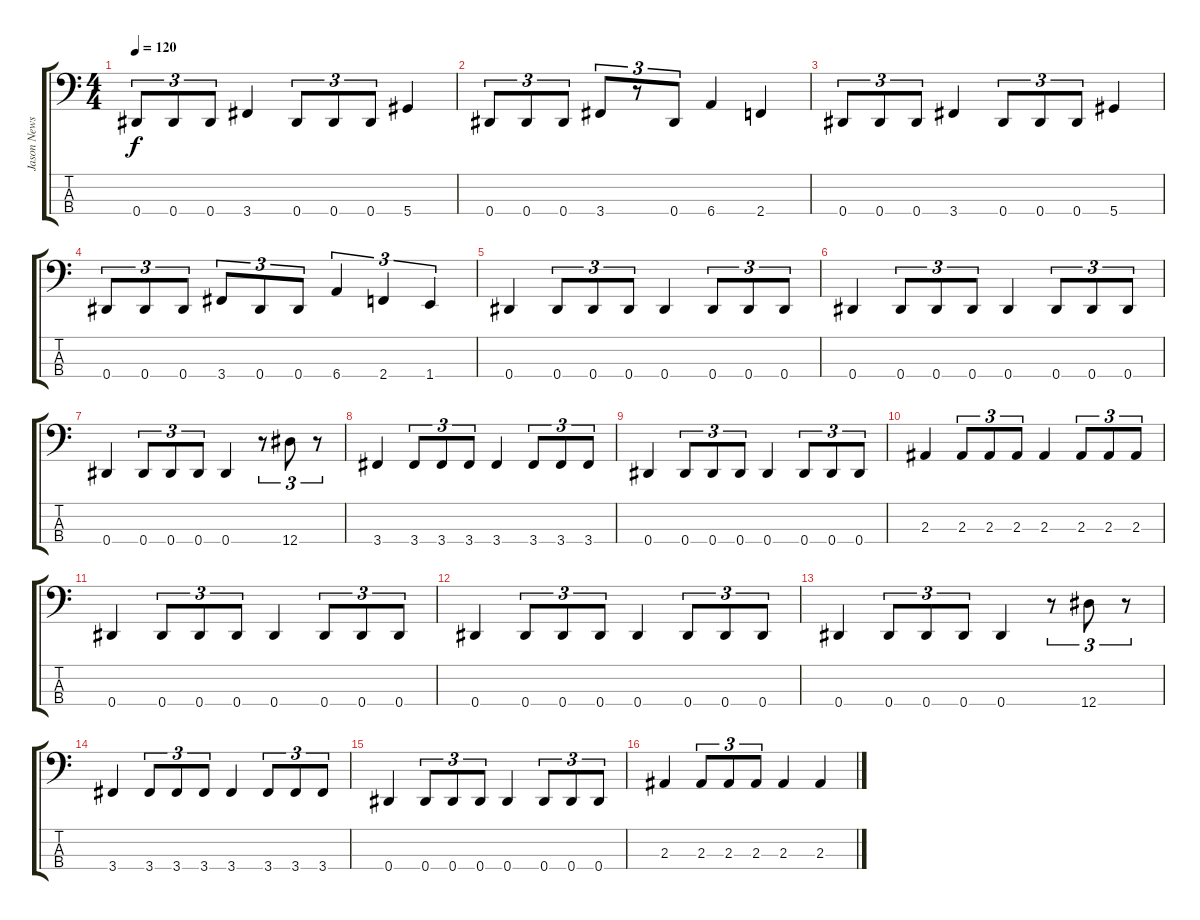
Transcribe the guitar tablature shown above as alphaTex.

\track ("Jason Newsted" "Jason News") {instrument electricbasspick}
\staff {score tabs}
\tuning (Gb2 Db2 Ab1 Eb1) {hide}
\ts (4 4)
\tempo 120
\clef f4
\ks c
0.4.8{tu (3 2) dy f} 0.4.8{tu (3 2)} 0.4.8{tu (3 2)} 3.4.4 0.4.8{tu (3 2)} 0.4.8{tu (3 2)} 0.4.8{tu (3 2)} 5.4.4 |
0.4.8{tu (3 2)} 0.4.8{tu (3 2)} 0.4.8{tu (3 2)} 3.4.8{tu (3 2)} r.8{tu (3 2)} 0.4.8{tu (3 2)} 6.4.4 2.4.4 |
0.4.8{tu (3 2)} 0.4.8{tu (3 2)} 0.4.8{tu (3 2)} 3.4.4 0.4.8{tu (3 2)} 0.4.8{tu (3 2)} 0.4.8{tu (3 2)} 5.4.4 |
0.4.8{tu (3 2)} 0.4.8{tu (3 2)} 0.4.8{tu (3 2)} 3.4.8{tu (3 2)} 0.4.8{tu (3 2)} 0.4.8{tu (3 2)} 6.4.4{tu (3 2)} 2.4.4{tu (3 2)} 1.4.4{tu (3 2)} |
0.4.4 0.4.8{tu (3 2)} 0.4.8{tu (3 2)} 0.4.8{tu (3 2)} 0.4.4 0.4.8{tu (3 2)} 0.4.8{tu (3 2)} 0.4.8{tu (3 2)} |
0.4.4 0.4.8{tu (3 2)} 0.4.8{tu (3 2)} 0.4.8{tu (3 2)} 0.4.4 0.4.8{tu (3 2)} 0.4.8{tu (3 2)} 0.4.8{tu (3 2)} |
0.4.4 0.4.8{tu (3 2)} 0.4.8{tu (3 2)} 0.4.8{tu (3 2)} 0.4.4 r.8{tu (3 2)} 12.4.8{tu (3 2)} r.8{tu (3 2)} |
3.4.4 3.4.8{tu (3 2)} 3.4.8{tu (3 2)} 3.4.8{tu (3 2)} 3.4.4 3.4.8{tu (3 2)} 3.4.8{tu (3 2)} 3.4.8{tu (3 2)} |
0.4.4 0.4.8{tu (3 2)} 0.4.8{tu (3 2)} 0.4.8{tu (3 2)} 0.4.4 0.4.8{tu (3 2)} 0.4.8{tu (3 2)} 0.4.8{tu (3 2)} |
2.3.4 2.3.8{tu (3 2)} 2.3.8{tu (3 2)} 2.3.8{tu (3 2)} 2.3.4 2.3.8{tu (3 2)} 2.3.8{tu (3 2)} 2.3.8{tu (3 2)} |
0.4.4 0.4.8{tu (3 2)} 0.4.8{tu (3 2)} 0.4.8{tu (3 2)} 0.4.4 0.4.8{tu (3 2)} 0.4.8{tu (3 2)} 0.4.8{tu (3 2)} |
0.4.4 0.4.8{tu (3 2)} 0.4.8{tu (3 2)} 0.4.8{tu (3 2)} 0.4.4 0.4.8{tu (3 2)} 0.4.8{tu (3 2)} 0.4.8{tu (3 2)} |
0.4.4 0.4.8{tu (3 2)} 0.4.8{tu (3 2)} 0.4.8{tu (3 2)} 0.4.4 r.8{tu (3 2)} 12.4.8{tu (3 2)} r.8{tu (3 2)} |
3.4.4 3.4.8{tu (3 2)} 3.4.8{tu (3 2)} 3.4.8{tu (3 2)} 3.4.4 3.4.8{tu (3 2)} 3.4.8{tu (3 2)} 3.4.8{tu (3 2)} |
0.4.4 0.4.8{tu (3 2)} 0.4.8{tu (3 2)} 0.4.8{tu (3 2)} 0.4.4 0.4.8{tu (3 2)} 0.4.8{tu (3 2)} 0.4.8{tu (3 2)} |
2.3.4 2.3.8{tu (3 2)} 2.3.8{tu (3 2)} 2.3.8{tu (3 2)} 2.3.4 2.3.4
